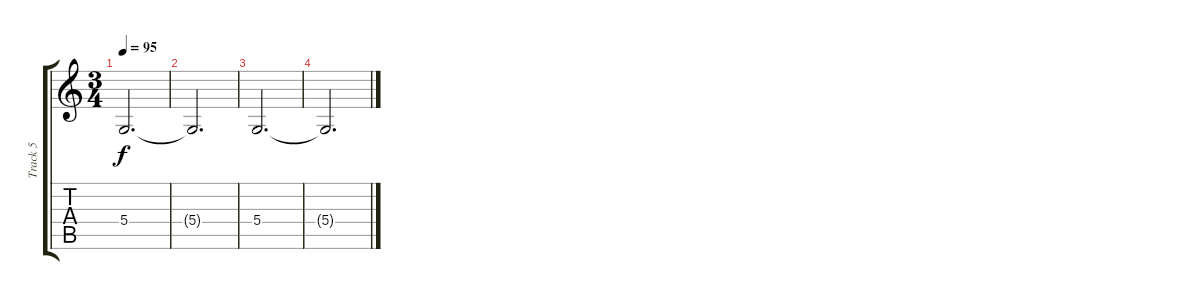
\track ("Track 5" "Track 5") {instrument pad2warm}
\staff {score tabs}
\tuning (E4 B3 G3 D3 A2 E2) {hide}
\ts (3 4)
\tempo 95
\clef g2
\ks c
5.4.2{d dy f volume 0} |
5.4{t}.2{d} |
5.4.2{d} |
5.4{t}.2{d}
